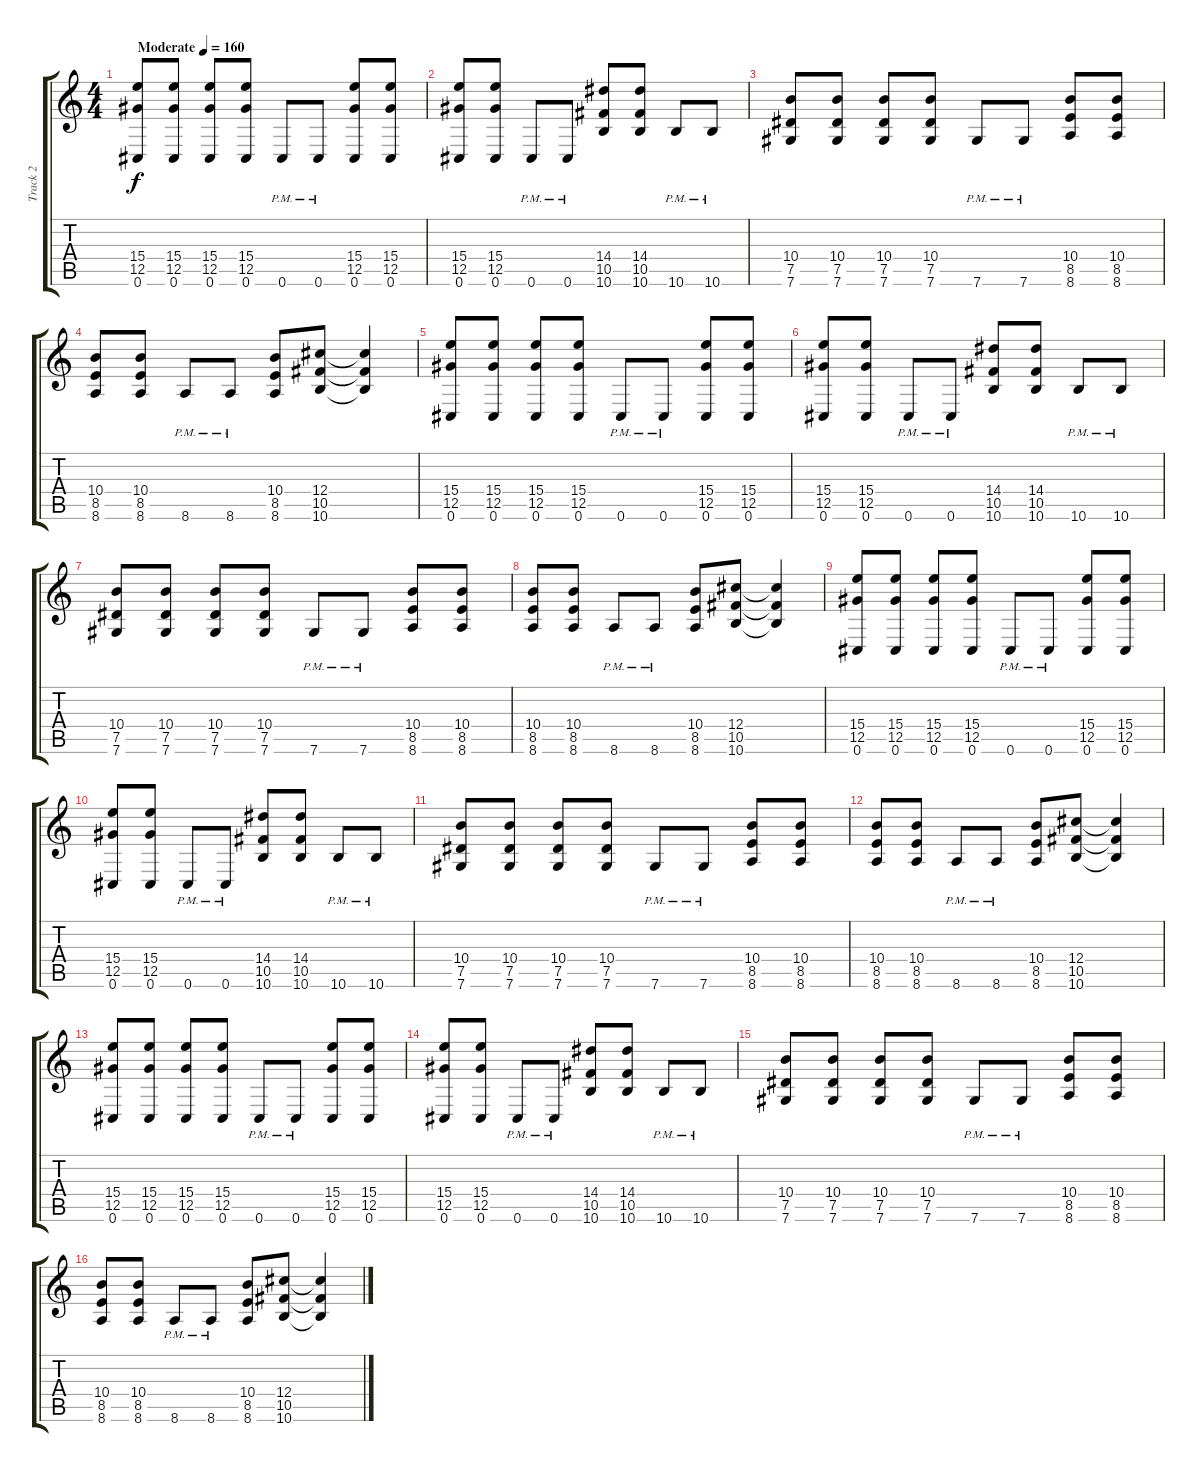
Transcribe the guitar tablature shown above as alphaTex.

\track ("Track 2" "Track 2") {instrument distortionguitar}
\staff {score tabs}
\tuning (Eb4 Bb3 Gb3 Db3 Ab2 Db2) {hide}
\ts (4 4)
\tempo (160 "Moderate")
\clef g2
\ks c
(15.4 12.5 0.6).8{dy f instrument distortionguitar} (15.4 12.5 0.6).8 (15.4 12.5 0.6).8 (15.4 12.5 0.6).8 0.6{pm}.8 0.6{pm}.8 (15.4 12.5 0.6).8 (15.4 12.5 0.6).8 |
(15.4 12.5 0.6).8 (15.4 12.5 0.6).8 0.6{pm}.8 0.6{pm}.8 (14.4 10.5 10.6).8 (14.4 10.5 10.6).8 10.6{pm}.8 10.6{pm}.8 |
(10.4 7.5 7.6).8 (10.4 7.5 7.6).8 (10.4 7.5 7.6).8 (10.4 7.5 7.6).8 7.6{pm}.8 7.6{pm}.8 (10.4 8.5 8.6).8 (10.4 8.5 8.6).8 |
(10.4 8.5 8.6).8 (10.4 8.5 8.6).8 8.6{pm}.8 8.6{pm}.8 (10.4 8.5 8.6).8 (12.4 10.5 10.6).8 (12.4{t} 10.5{t} 10.6{t}).4 |
(15.4 12.5 0.6).8 (15.4 12.5 0.6).8 (15.4 12.5 0.6).8 (15.4 12.5 0.6).8 0.6{pm}.8 0.6{pm}.8 (15.4 12.5 0.6).8 (15.4 12.5 0.6).8 |
(15.4 12.5 0.6).8 (15.4 12.5 0.6).8 0.6{pm}.8 0.6{pm}.8 (14.4 10.5 10.6).8 (14.4 10.5 10.6).8 10.6{pm}.8 10.6{pm}.8 |
(10.4 7.5 7.6).8 (10.4 7.5 7.6).8 (10.4 7.5 7.6).8 (10.4 7.5 7.6).8 7.6{pm}.8 7.6{pm}.8 (10.4 8.5 8.6).8 (10.4 8.5 8.6).8 |
(10.4 8.5 8.6).8 (10.4 8.5 8.6).8 8.6{pm}.8 8.6{pm}.8 (10.4 8.5 8.6).8 (12.4 10.5 10.6).8 (12.4{t} 10.5{t} 10.6{t}).4 |
(15.4 12.5 0.6).8 (15.4 12.5 0.6).8 (15.4 12.5 0.6).8 (15.4 12.5 0.6).8 0.6{pm}.8 0.6{pm}.8 (15.4 12.5 0.6).8 (15.4 12.5 0.6).8 |
(15.4 12.5 0.6).8 (15.4 12.5 0.6).8 0.6{pm}.8 0.6{pm}.8 (14.4 10.5 10.6).8 (14.4 10.5 10.6).8 10.6{pm}.8 10.6{pm}.8 |
(10.4 7.5 7.6).8 (10.4 7.5 7.6).8 (10.4 7.5 7.6).8 (10.4 7.5 7.6).8 7.6{pm}.8 7.6{pm}.8 (10.4 8.5 8.6).8 (10.4 8.5 8.6).8 |
(10.4 8.5 8.6).8 (10.4 8.5 8.6).8 8.6{pm}.8 8.6{pm}.8 (10.4 8.5 8.6).8 (12.4 10.5 10.6).8 (12.4{t} 10.5{t} 10.6{t}).4 |
(15.4 12.5 0.6).8 (15.4 12.5 0.6).8 (15.4 12.5 0.6).8 (15.4 12.5 0.6).8 0.6{pm}.8 0.6{pm}.8 (15.4 12.5 0.6).8 (15.4 12.5 0.6).8 |
(15.4 12.5 0.6).8 (15.4 12.5 0.6).8 0.6{pm}.8 0.6{pm}.8 (14.4 10.5 10.6).8 (14.4 10.5 10.6).8 10.6{pm}.8 10.6{pm}.8 |
(10.4 7.5 7.6).8 (10.4 7.5 7.6).8 (10.4 7.5 7.6).8 (10.4 7.5 7.6).8 7.6{pm}.8 7.6{pm}.8 (10.4 8.5 8.6).8 (10.4 8.5 8.6).8 |
(10.4 8.5 8.6).8 (10.4 8.5 8.6).8 8.6{pm}.8 8.6{pm}.8 (10.4 8.5 8.6).8 (12.4 10.5 10.6).8 (12.4{t} 10.5{t} 10.6{t}).4
